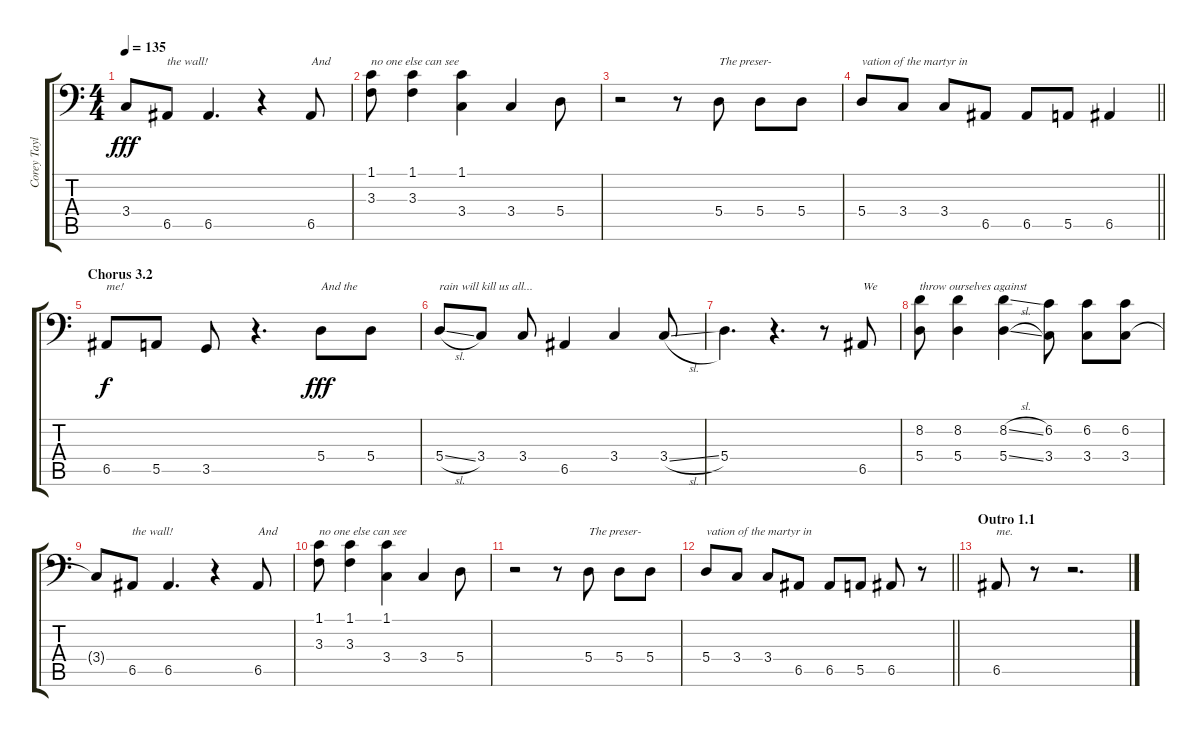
\track ("Corey Taylor" "Corey Tayl") {instrument lead2sawtooth}
\staff {score tabs}
\tuning (B3 Gb3 D3 A2 E2 A1) {hide}
\ts (4 4)
\tempo 135
\clef f4
\ks c
3.4{t}.8{dy fff} 6.5.8{txt "the wall!"} 6.5.4{d} r.4 6.5.8{txt "And"} |
(1.1 3.3).8{txt "no one else can see"} (1.1 3.3).4 (1.1 3.4).4 3.4.4 5.4.8 |
r.2 r.8 5.4.8{txt "The preser-"} 5.4.8 5.4.8 |
\barLineRight lightlight
5.4.8{txt "vation of the martyr in "} 3.4.8 3.4.8 6.5.8 6.5.8 5.5.8 6.5.4 |
\section ("" "Chorus 3.2")
6.5.8{txt "me!" dy f} 5.5.8 3.5.8 r.4{d} 5.4.8{txt "And the" dy fff} 5.4.8 |
5.4{sl}.8{txt "rain will kill us all..."} 3.4.8 3.4.8 6.5.4 3.4.4 3.4{sl}.8 |
5.4.4{d} r.4{d} r.8 6.5.8{txt "We"} |
(8.2 5.4).8{txt "throw ourselves against "} (8.2 5.4).4 (8.2{sl} 5.4{sl}).4 (6.2 3.4).8 (6.2 3.4).8 (6.2 3.4).8 |
3.4{t}.8 6.5.8{txt "the wall!"} 6.5.4{d} r.4 6.5.8{txt "And"} |
(1.1 3.3).8{txt "no one else can see"} (1.1 3.3).4 (1.1 3.4).4 3.4.4 5.4.8 |
r.2 r.8 5.4.8{txt "The preser-"} 5.4.8 5.4.8 |
\barLineRight lightlight
5.4.8{txt "vation of the martyr in "} 3.4.8 3.4.8 6.5.8 6.5.8 5.5.8 6.5.8 r.8 |
\section ("" "Outro 1.1")
6.5.8{txt "me."} r.8 r.2{d}
